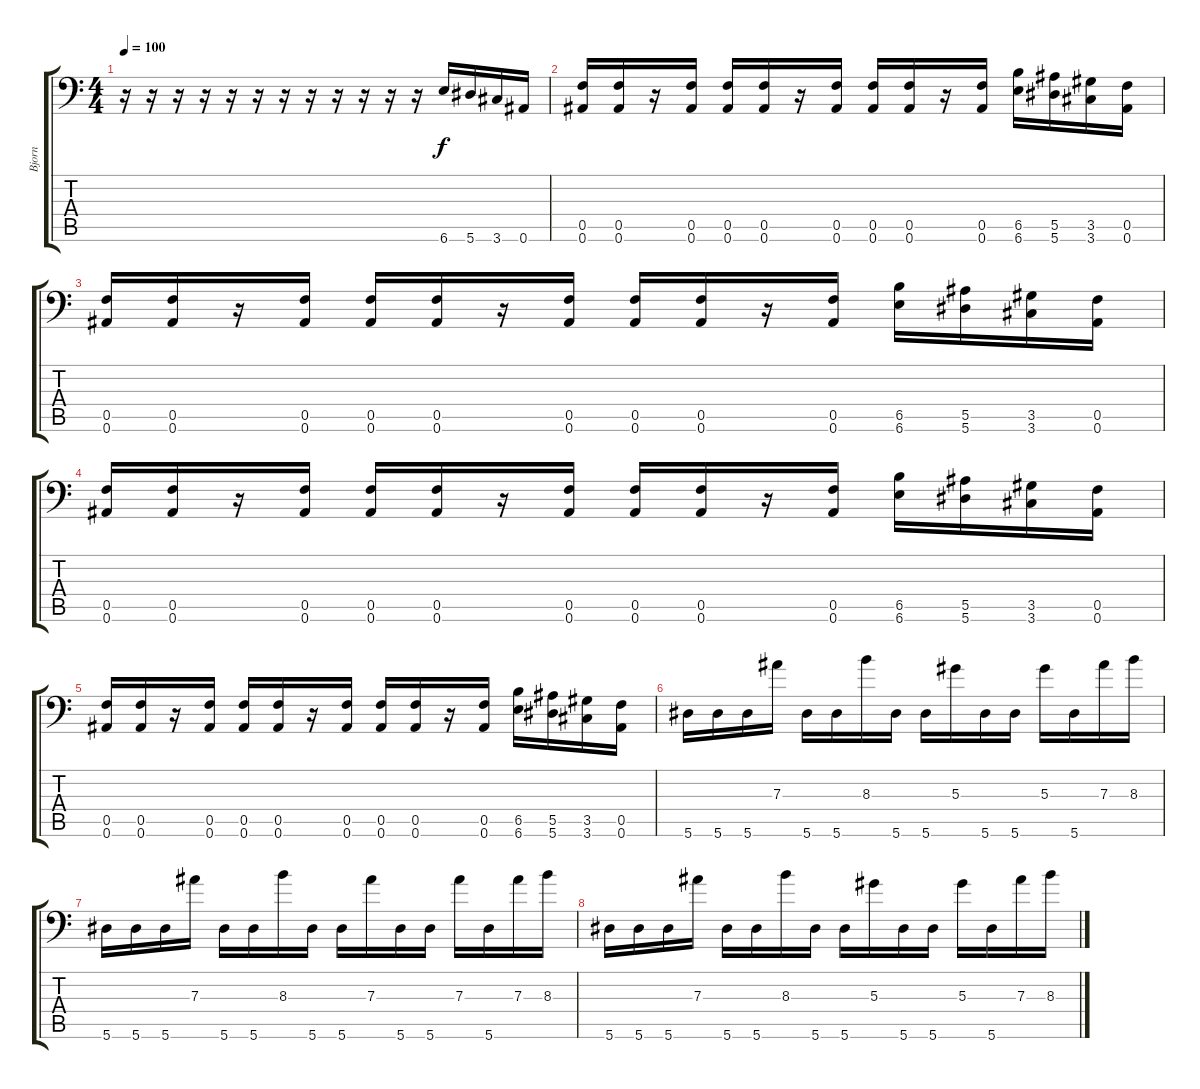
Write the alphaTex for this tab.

\track ("Bjorn" "Bjorn") {instrument distortionguitar}
\staff {score tabs}
\tuning (C4 G3 Eb3 Bb2 F2 Bb1) {hide}
\ts (4 4)
\tempo 100
\clef f4
\ks c
r.16{dy f} r.16 r.16 r.16 r.16 r.16 r.16 r.16 r.16 r.16 r.16 r.16 6.6.16 5.6.16 3.6.16 0.6.16 |
(0.5 0.6).16 (0.5 0.6).16 r.16 (0.5 0.6).16 (0.5 0.6).16 (0.5 0.6).16 r.16 (0.5 0.6).16 (0.5 0.6).16 (0.5 0.6).16 r.16 (0.5 0.6).16 (6.5 6.6).16 (5.5 5.6).16 (3.5 3.6).16 (0.5 0.6).16 |
(0.5 0.6).16 (0.5 0.6).16 r.16 (0.5 0.6).16 (0.5 0.6).16 (0.5 0.6).16 r.16 (0.5 0.6).16 (0.5 0.6).16 (0.5 0.6).16 r.16 (0.5 0.6).16 (6.5 6.6).16 (5.5 5.6).16 (3.5 3.6).16 (0.5 0.6).16 |
(0.5 0.6).16 (0.5 0.6).16 r.16 (0.5 0.6).16 (0.5 0.6).16 (0.5 0.6).16 r.16 (0.5 0.6).16 (0.5 0.6).16 (0.5 0.6).16 r.16 (0.5 0.6).16 (6.5 6.6).16 (5.5 5.6).16 (3.5 3.6).16 (0.5 0.6).16 |
(0.5 0.6).16 (0.5 0.6).16 r.16 (0.5 0.6).16 (0.5 0.6).16 (0.5 0.6).16 r.16 (0.5 0.6).16 (0.5 0.6).16 (0.5 0.6).16 r.16 (0.5 0.6).16 (6.5 6.6).16 (5.5 5.6).16 (3.5 3.6).16 (0.5 0.6).16 |
5.6.16 5.6.16 5.6.16 7.3.16 5.6.16 5.6.16 8.3.16 5.6.16 5.6.16 5.3.16 5.6.16 5.6.16 5.3.16 5.6.16 7.3.16 8.3.16 |
5.6.16 5.6.16 5.6.16 7.3.16 5.6.16 5.6.16 8.3.16 5.6.16 5.6.16 7.3.16 5.6.16 5.6.16 7.3.16 5.6.16 7.3.16 8.3.16 |
5.6.16 5.6.16 5.6.16 7.3.16 5.6.16 5.6.16 8.3.16 5.6.16 5.6.16 5.3.16 5.6.16 5.6.16 5.3.16 5.6.16 7.3.16 8.3.16
